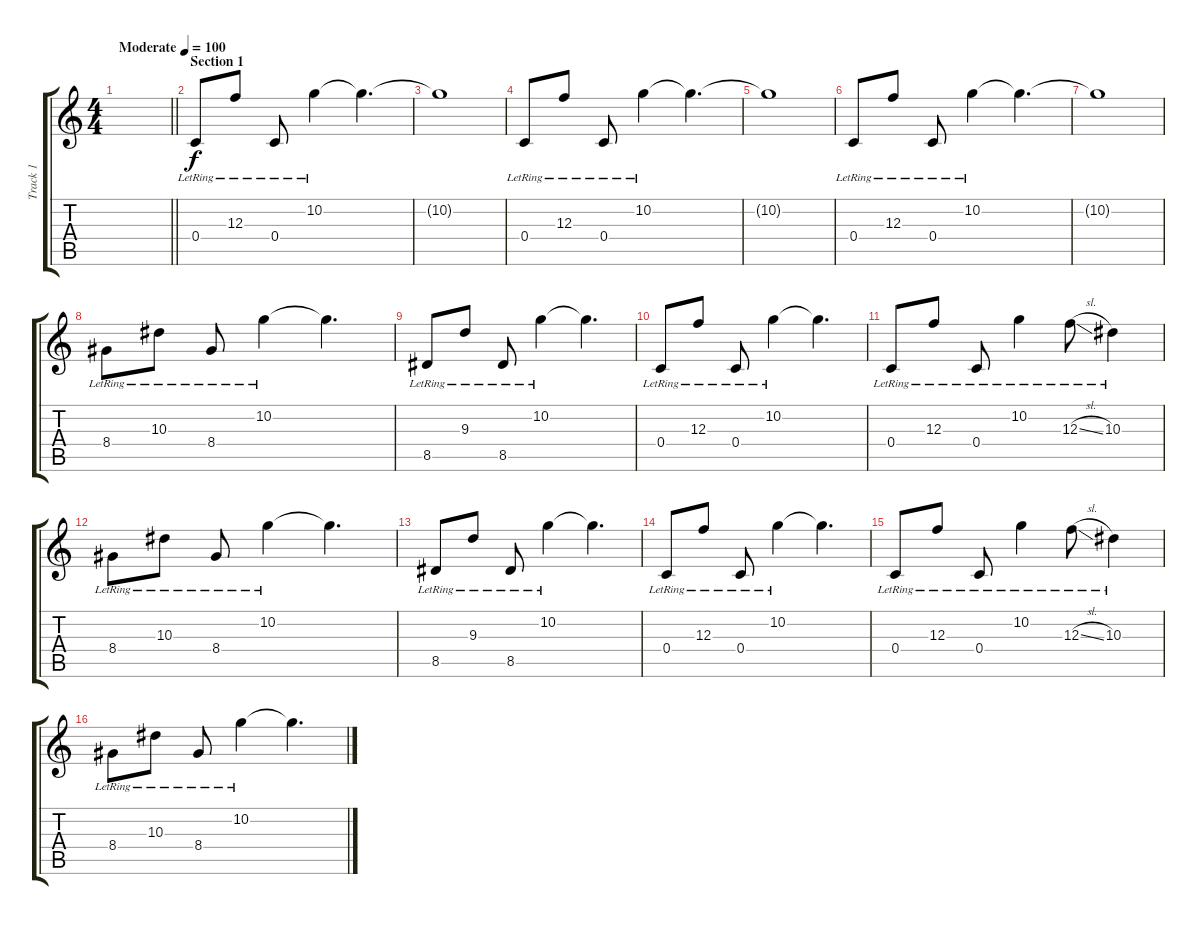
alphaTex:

\track ("Track 1" "Track 1") {instrument electricguitarjazz}
\staff {score tabs}
\tuning (D4 A3 F3 C3 G2 D2) {hide}
\ts (4 4)
\tempo (100 "Moderate")
\clef g2
\barLineRight lightlight
\ks c
|
\section ("" "Section 1")
0.4{lr}.8 12.3{lr}.8 0.4{lr}.8 10.2{lr}.4 10.2{t}.4{d} |
10.2{t}.1 |
0.4{lr}.8 12.3{lr}.8 0.4{lr}.8 10.2{lr}.4 10.2{t}.4{d} |
10.2{t}.1 |
0.4{lr}.8 12.3{lr}.8 0.4{lr}.8 10.2{lr}.4 10.2{t}.4{d} |
10.2{t}.1 |
8.4{lr}.8 10.3{lr}.8 8.4{lr}.8 10.2{lr}.4 10.2{t}.4{d} |
8.5{lr}.8 9.3{lr}.8 8.5{lr}.8 10.2{lr}.4 10.2{t}.4{d} |
0.4{lr}.8 12.3{lr}.8 0.4{lr}.8 10.2{lr}.4 10.2{t}.4{d} |
0.4{lr}.8 12.3{lr}.8 0.4{lr}.8 10.2{lr}.4 12.3{sl lr}.8 10.3{lr}.4 |
8.4{lr}.8 10.3{lr}.8 8.4{lr}.8 10.2{lr}.4 10.2{t}.4{d} |
8.5{lr}.8 9.3{lr}.8 8.5{lr}.8 10.2{lr}.4 10.2{t}.4{d} |
0.4{lr}.8 12.3{lr}.8 0.4{lr}.8 10.2{lr}.4 10.2{t}.4{d} |
0.4{lr}.8 12.3{lr}.8 0.4{lr}.8 10.2{lr}.4 12.3{sl lr}.8 10.3{lr}.4 |
8.4{lr}.8 10.3{lr}.8 8.4{lr}.8 10.2{lr}.4 10.2{t}.4{d}
